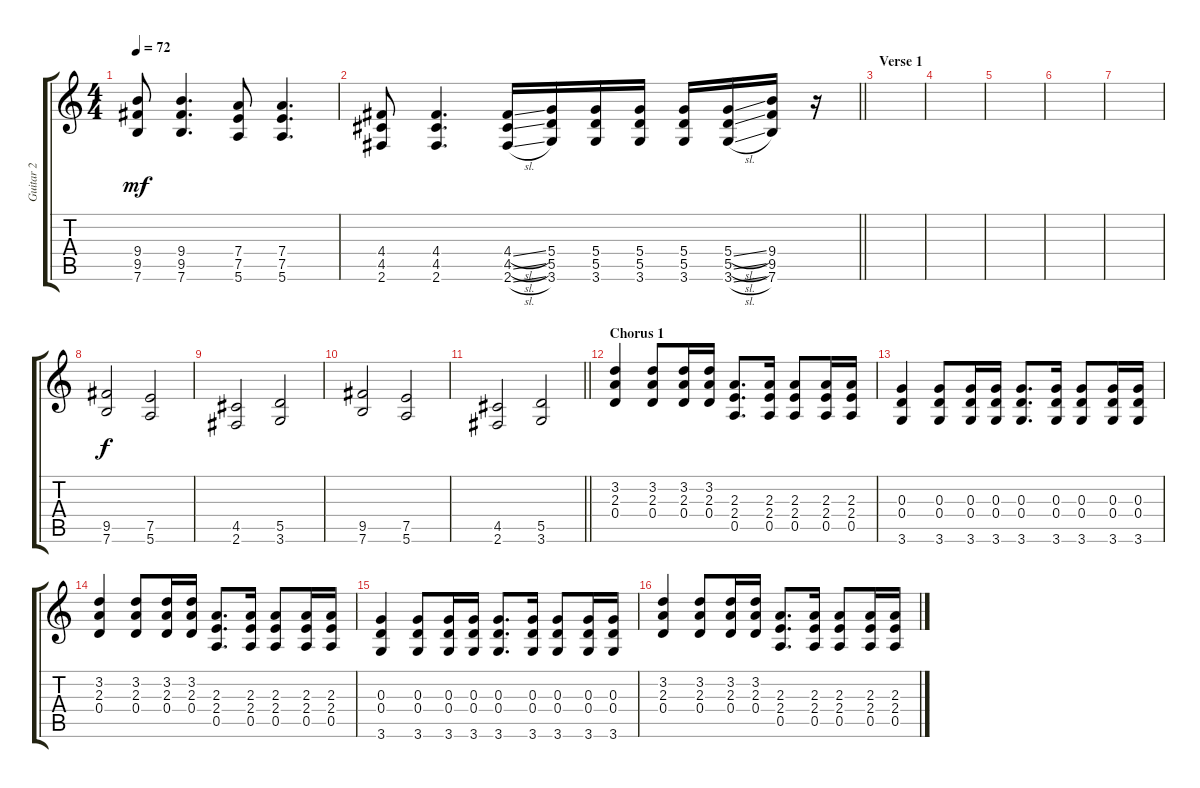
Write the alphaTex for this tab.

\track ("Guitar 2" "Guitar 2") {instrument overdrivenguitar}
\staff {score tabs}
\tuning (E4 B3 G3 D3 A2 E2) {hide}
\ts (4 4)
\tempo 72
\clef g2
\ks c
(9.4 9.5 7.6).8{dy mf} (9.4 9.5 7.6).4{d} (7.4 7.5 5.6).8 (7.4 7.5 5.6).4{d} |
\barLineRight lightlight
(4.4 4.5 2.6).8 (4.4 4.5 2.6).4{d} (4.4{sl} 4.5{sl} 2.6{sl}).16 (5.4 5.5 3.6).16 (5.4 5.5 3.6).16 (5.4 5.5 3.6).16 (5.4 5.5 3.6).16 (5.4{sl} 5.5{sl} 3.6{sl}).16 (9.4 9.5 7.6).16 r.16 |
\section ("" "Verse 1")
|
|
|
|
|
(9.5 7.6).2{dy f} (7.5 5.6).2 |
(4.5 2.6).2 (5.5 3.6).2 |
(9.5 7.6).2 (7.5 5.6).2 |
\barLineRight lightlight
(4.5 2.6).2 (5.5 3.6).2 |
\section ("" "Chorus 1")
(3.2 2.3 0.4).4 (3.2 2.3 0.4).8 (3.2 2.3 0.4).16 (3.2 2.3 0.4).16 (2.3 2.4 0.5).8{d} (2.3 2.4 0.5).16 (2.3 2.4 0.5).8 (2.3 2.4 0.5).16 (2.3 2.4 0.5).16 |
(0.3 0.4 3.6).4 (0.3 0.4 3.6).8 (0.3 0.4 3.6).16 (0.3 0.4 3.6).16 (0.3 0.4 3.6).8{d} (0.3 0.4 3.6).16 (0.3 0.4 3.6).8 (0.3 0.4 3.6).16 (0.3 0.4 3.6).16 |
(3.2 2.3 0.4).4 (3.2 2.3 0.4).8 (3.2 2.3 0.4).16 (3.2 2.3 0.4).16 (2.3 2.4 0.5).8{d} (2.3 2.4 0.5).16 (2.3 2.4 0.5).8 (2.3 2.4 0.5).16 (2.3 2.4 0.5).16 |
(0.3 0.4 3.6).4 (0.3 0.4 3.6).8 (0.3 0.4 3.6).16 (0.3 0.4 3.6).16 (0.3 0.4 3.6).8{d} (0.3 0.4 3.6).16 (0.3 0.4 3.6).8 (0.3 0.4 3.6).16 (0.3 0.4 3.6).16 |
(3.2 2.3 0.4).4 (3.2 2.3 0.4).8 (3.2 2.3 0.4).16 (3.2 2.3 0.4).16 (2.3 2.4 0.5).8{d} (2.3 2.4 0.5).16 (2.3 2.4 0.5).8 (2.3 2.4 0.5).16 (2.3 2.4 0.5).16
